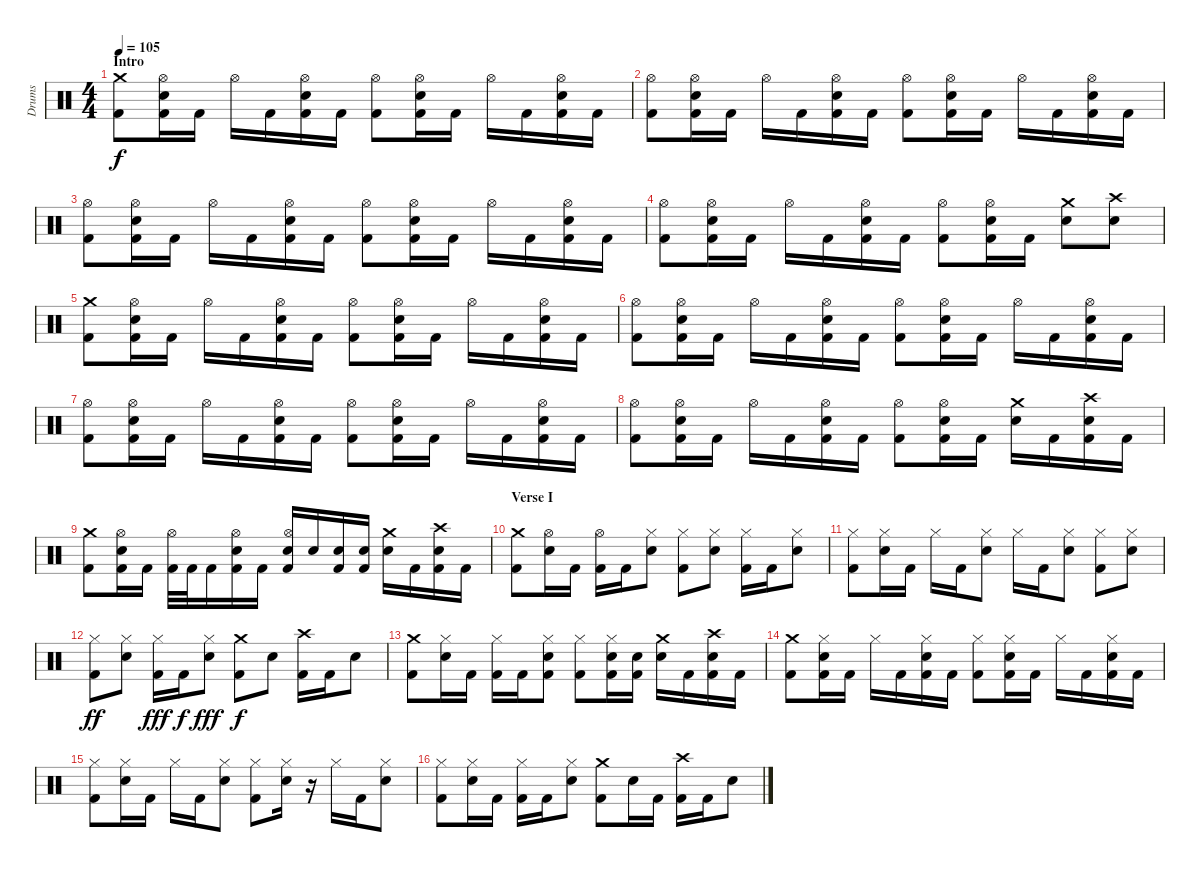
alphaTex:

\track ("Drums" "Drums") {instrument percussion}
\staff {score}
\articulation defaults
\ts (4 4)
\section ("" "Intro")
\tempo 105
\clef neutral
\ks c
("Crash medium (hit)" "Kick (hit) 2").8{dy f} ("Hi-Hat (open)" "Electric Snare (hit)" "Kick (hit) 2").16 "Kick (hit) 2".16 "Hi-Hat (open)".16 "Kick (hit) 2".16 ("Hi-Hat (open)" "Electric Snare (hit)" "Kick (hit) 2").16 "Kick (hit) 2".16 ("Hi-Hat (open)" "Kick (hit) 2").8 ("Hi-Hat (open)" "Electric Snare (hit)" "Kick (hit) 2").16 "Kick (hit) 2".16 "Hi-Hat (open)".16 "Kick (hit) 2".16 ("Hi-Hat (open)" "Electric Snare (hit)" "Kick (hit) 2").16 "Kick (hit) 2".16 |
("Hi-Hat (open)" "Kick (hit) 2").8 ("Hi-Hat (open)" "Electric Snare (hit)" "Kick (hit) 2").16 "Kick (hit) 2".16 "Hi-Hat (open)".16 "Kick (hit) 2".16 ("Hi-Hat (open)" "Electric Snare (hit)" "Kick (hit) 2").16 "Kick (hit) 2".16 ("Hi-Hat (open)" "Kick (hit) 2").8 ("Hi-Hat (open)" "Electric Snare (hit)" "Kick (hit) 2").16 "Kick (hit) 2".16 "Hi-Hat (open)".16 "Kick (hit) 2".16 ("Hi-Hat (open)" "Electric Snare (hit)" "Kick (hit) 2").16 "Kick (hit) 2".16 |
("Hi-Hat (open)" "Kick (hit) 2").8 ("Hi-Hat (open)" "Electric Snare (hit)" "Kick (hit) 2").16 "Kick (hit) 2".16 "Hi-Hat (open)".16 "Kick (hit) 2".16 ("Hi-Hat (open)" "Electric Snare (hit)" "Kick (hit) 2").16 "Kick (hit) 2".16 ("Hi-Hat (open)" "Kick (hit) 2").8 ("Hi-Hat (open)" "Electric Snare (hit)" "Kick (hit) 2").16 "Kick (hit) 2".16 "Hi-Hat (open)".16 "Kick (hit) 2".16 ("Hi-Hat (open)" "Electric Snare (hit)" "Kick (hit) 2").16 "Kick (hit) 2".16 |
("Hi-Hat (open)" "Kick (hit) 2").8 ("Hi-Hat (open)" "Electric Snare (hit)" "Kick (hit) 2").16 "Kick (hit) 2".16 "Hi-Hat (open)".16 "Kick (hit) 2".16 ("Hi-Hat (open)" "Electric Snare (hit)" "Kick (hit) 2").16 "Kick (hit) 2".16 ("Hi-Hat (open)" "Kick (hit) 2").8 ("Hi-Hat (open)" "Electric Snare (hit)" "Kick (hit) 2").16 "Kick (hit) 2".16 ("Crash medium (hit)" "Electric Snare (hit)").8 ("Crash high (hit)" "Electric Snare (hit)").8 |
("Crash medium (hit)" "Kick (hit) 2").8 ("Hi-Hat (open)" "Electric Snare (hit)" "Kick (hit) 2").16 "Kick (hit) 2".16 "Hi-Hat (open)".16 "Kick (hit) 2".16 ("Hi-Hat (open)" "Electric Snare (hit)" "Kick (hit) 2").16 "Kick (hit) 2".16 ("Hi-Hat (open)" "Kick (hit) 2").8 ("Hi-Hat (open)" "Electric Snare (hit)" "Kick (hit) 2").16 "Kick (hit) 2".16 "Hi-Hat (open)".16 "Kick (hit) 2".16 ("Hi-Hat (open)" "Electric Snare (hit)" "Kick (hit) 2").16 "Kick (hit) 2".16 |
("Hi-Hat (open)" "Kick (hit) 2").8 ("Hi-Hat (open)" "Electric Snare (hit)" "Kick (hit) 2").16 "Kick (hit) 2".16 "Hi-Hat (open)".16 "Kick (hit) 2".16 ("Hi-Hat (open)" "Electric Snare (hit)" "Kick (hit) 2").16 "Kick (hit) 2".16 ("Hi-Hat (open)" "Kick (hit) 2").8 ("Hi-Hat (open)" "Electric Snare (hit)" "Kick (hit) 2").16 "Kick (hit) 2".16 "Hi-Hat (open)".16 "Kick (hit) 2".16 ("Hi-Hat (open)" "Electric Snare (hit)" "Kick (hit) 2").16 "Kick (hit) 2".16 |
("Hi-Hat (open)" "Kick (hit) 2").8 ("Hi-Hat (open)" "Electric Snare (hit)" "Kick (hit) 2").16 "Kick (hit) 2".16 "Hi-Hat (open)".16 "Kick (hit) 2".16 ("Hi-Hat (open)" "Electric Snare (hit)" "Kick (hit) 2").16 "Kick (hit) 2".16 ("Hi-Hat (open)" "Kick (hit) 2").8 ("Hi-Hat (open)" "Electric Snare (hit)" "Kick (hit) 2").16 "Kick (hit) 2".16 "Hi-Hat (open)".16 "Kick (hit) 2".16 ("Hi-Hat (open)" "Electric Snare (hit)" "Kick (hit) 2").16 "Kick (hit) 2".16 |
("Hi-Hat (open)" "Kick (hit) 2").8 ("Hi-Hat (open)" "Electric Snare (hit)" "Kick (hit) 2").16 "Kick (hit) 2".16 "Hi-Hat (open)".16 "Kick (hit) 2".16 ("Hi-Hat (open)" "Electric Snare (hit)" "Kick (hit) 2").16 "Kick (hit) 2".16 ("Hi-Hat (open)" "Kick (hit) 2").8 ("Hi-Hat (open)" "Electric Snare (hit)" "Kick (hit) 2").16 "Kick (hit) 2".16 ("Crash medium (hit)" "Electric Snare (hit)").16 "Kick (hit) 2".16 ("Crash high (hit)" "Electric Snare (hit)" "Kick (hit) 2").16 "Kick (hit) 2".16 |
("Crash medium (hit)" "Kick (hit) 2").8 ("Hi-Hat (open)" "Electric Snare (hit)" "Kick (hit) 2").16 "Kick (hit) 2".16 ("Hi-Hat (open)" "Kick (hit) 2").32 "Kick (hit) 2".32 "Kick (hit) 2".16 ("Hi-Hat (open)" "Electric Snare (hit)" "Kick (hit) 2").16 "Kick (hit) 2".16 ("Hi-Hat (open)" "Electric Snare (hit)" "Kick (hit) 2").16 "Electric Snare (hit)".16 ("Electric Snare (hit)" "Kick (hit) 2").16 ("Electric Snare (hit)" "Kick (hit) 2").16 ("Crash medium (hit)" "Electric Snare (hit)").16 "Kick (hit) 2".16 ("Crash high (hit)" "Electric Snare (hit)" "Kick (hit) 2").16 "Kick (hit) 2".16 |
\section ("" "Verse I")
("Crash medium (hit)" "Kick (hit) 2").8 ("Hi-Hat (open)" "Electric Snare (hit)").16 "Kick (hit) 2".16 ("Hi-Hat (open)" "Kick (hit) 2").16 "Kick (hit) 2".16 ("Hi-Hat (closed)" "Electric Snare (hit)").8 ("Hi-Hat (closed)" "Kick (hit) 2").8 ("Hi-Hat (closed)" "Electric Snare (hit)").8 ("Hi-Hat (closed)" "Kick (hit) 2").16 "Kick (hit) 2".16 ("Hi-Hat (closed)" "Electric Snare (hit)").8 |
("Hi-Hat (closed)" "Kick (hit) 2").8 ("Hi-Hat (closed)" "Electric Snare (hit)").16 "Kick (hit) 2".16 "Hi-Hat (closed)".16 "Kick (hit) 2".16 ("Hi-Hat (closed)" "Electric Snare (hit)").8 "Hi-Hat (closed)".16 "Kick (hit) 2".16 ("Hi-Hat (closed)" "Electric Snare (hit)").8 ("Hi-Hat (closed)" "Kick (hit) 2").8 ("Hi-Hat (closed)" "Electric Snare (hit)").8 |
("Hi-Hat (closed)" "Kick (hit) 2").8{dy ff} ("Hi-Hat (closed)" "Electric Snare (hit)").8 ("Hi-Hat (closed)" "Kick (hit) 2").16{dy fff} "Kick (hit) 2".16{dy f} ("Hi-Hat (closed)" "Electric Snare (hit)").8{dy fff} ("Crash medium (hit)" "Kick (hit) 2").8{dy f} "Electric Snare (hit)".8 ("Crash high (hit)" "Kick (hit) 2").16 "Kick (hit) 2".16 "Electric Snare (hit)".8 |
("Crash medium (hit)" "Kick (hit) 2").8 ("Hi-Hat (closed)" "Electric Snare (hit)").16 "Kick (hit) 2".16 ("Hi-Hat (closed)" "Kick (hit) 2").16 "Kick (hit) 2".16 ("Hi-Hat (closed)" "Electric Snare (hit)" "Kick (hit) 2").8 ("Hi-Hat (closed)" "Kick (hit) 2").8 ("Hi-Hat (closed)" "Electric Snare (hit)" "Kick (hit) 2").16 ("Electric Snare (hit)" "Kick (hit) 2").16 ("Crash medium (hit)" "Electric Snare (hit)").16 "Kick (hit) 2".16 ("Crash high (hit)" "Electric Snare (hit)" "Kick (hit) 2").16 "Kick (hit) 2".16 |
("Crash medium (hit)" "Kick (hit) 2").8 ("Hi-Hat (closed)" "Electric Snare (hit)" "Kick (hit) 2").16 "Kick (hit) 2".16 "Hi-Hat (closed)".16 "Kick (hit) 2".16 ("Hi-Hat (closed)" "Electric Snare (hit)" "Kick (hit) 2").16 "Kick (hit) 2".16 ("Hi-Hat (closed)" "Kick (hit) 2").8 ("Hi-Hat (closed)" "Electric Snare (hit)" "Kick (hit) 2").16 "Kick (hit) 2".16 "Hi-Hat (closed)".16 "Kick (hit) 2".16 ("Hi-Hat (closed)" "Electric Snare (hit)" "Kick (hit) 2").16 "Kick (hit) 2".16 |
("Hi-Hat (closed)" "Kick (hit) 2").8 ("Hi-Hat (closed)" "Electric Snare (hit)").16 "Kick (hit) 2".16 "Hi-Hat (closed)".16 "Kick (hit) 2".16 ("Hi-Hat (closed)" "Electric Snare (hit)").8 ("Hi-Hat (closed)" "Kick (hit) 2").8 ("Hi-Hat (closed)" "Electric Snare (hit)").16 r.16 "Hi-Hat (closed)".16 "Kick (hit) 2".16 ("Hi-Hat (closed)" "Electric Snare (hit)").8 |
("Hi-Hat (closed)" "Kick (hit) 2").8 ("Hi-Hat (closed)" "Electric Snare (hit)").16 "Kick (hit) 2".16 ("Hi-Hat (closed)" "Kick (hit) 2").16 "Kick (hit) 2".16 ("Hi-Hat (closed)" "Electric Snare (hit)").8 ("Crash medium (hit)" "Kick (hit) 2").8 "Electric Snare (hit)".16 "Kick (hit) 2".16 ("Crash high (hit)" "Kick (hit) 2").16 "Kick (hit) 2".16 "Electric Snare (hit)".8
